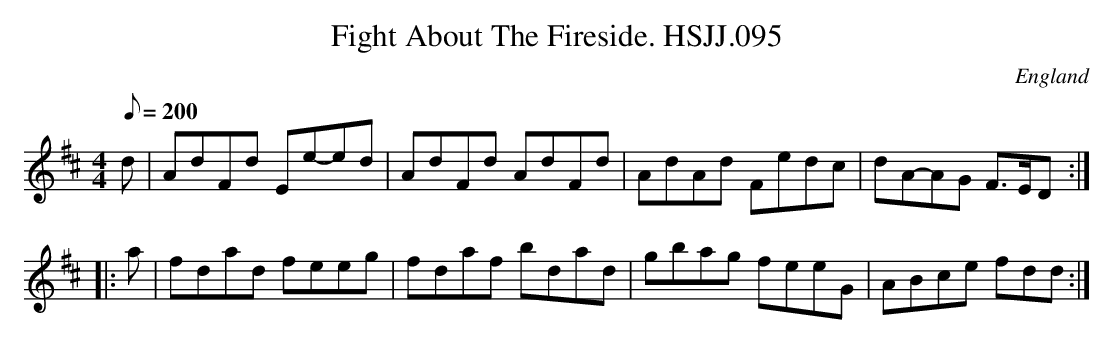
X:1
T:Fight About The Fireside. HSJJ.095
M:4/4
L:1/8
Q:200
O:England
K:D
d|AdFd Ee-ed|AdFd AdFd|AdAd Fedc|dA-AG F>ED:|!
|:a|fdad feeg|fdaf bdad|gbag feeG|ABce fdd:|]
